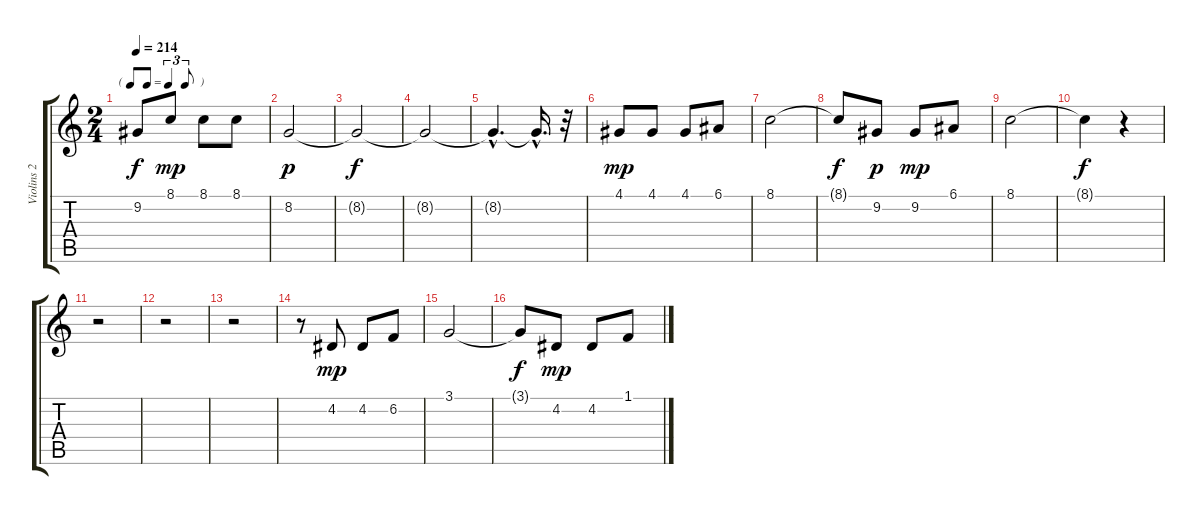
\track ("Violins 2" "Violins 2") {instrument stringensemble1}
\staff {score tabs}
\tuning (E4 B3 G3 D3 A2 E2) {hide}
\ts (2 4)
\tf triplet8th
\tempo 214
\clef g2
\ks c
9.2{t}.8{dy f} 8.1.8{dy mp} 8.1.8 8.1.8 |
8.2.2{dy p} |
8.2{t}.2{dy f} |
8.2{t}.2 |
8.2{hac t}.4{d} 8.2{hac t}.16{d} r.32 |
4.1.8{dy mp} 4.1.8 4.1.8 6.1.8 |
8.1.2 |
8.1{t}.8{dy f} 9.2.8{dy p} 9.2.8{dy mp} 6.1.8 |
8.1.2 |
8.1{t}.4{dy f} r.4 |
r.2 |
r.2 |
r.2 |
r.8 4.2.8{dy mp} 4.2.8 6.2.8 |
3.1.2 |
3.1{t}.8{dy f} 4.2.8{dy mp} 4.2.8 1.1.8
